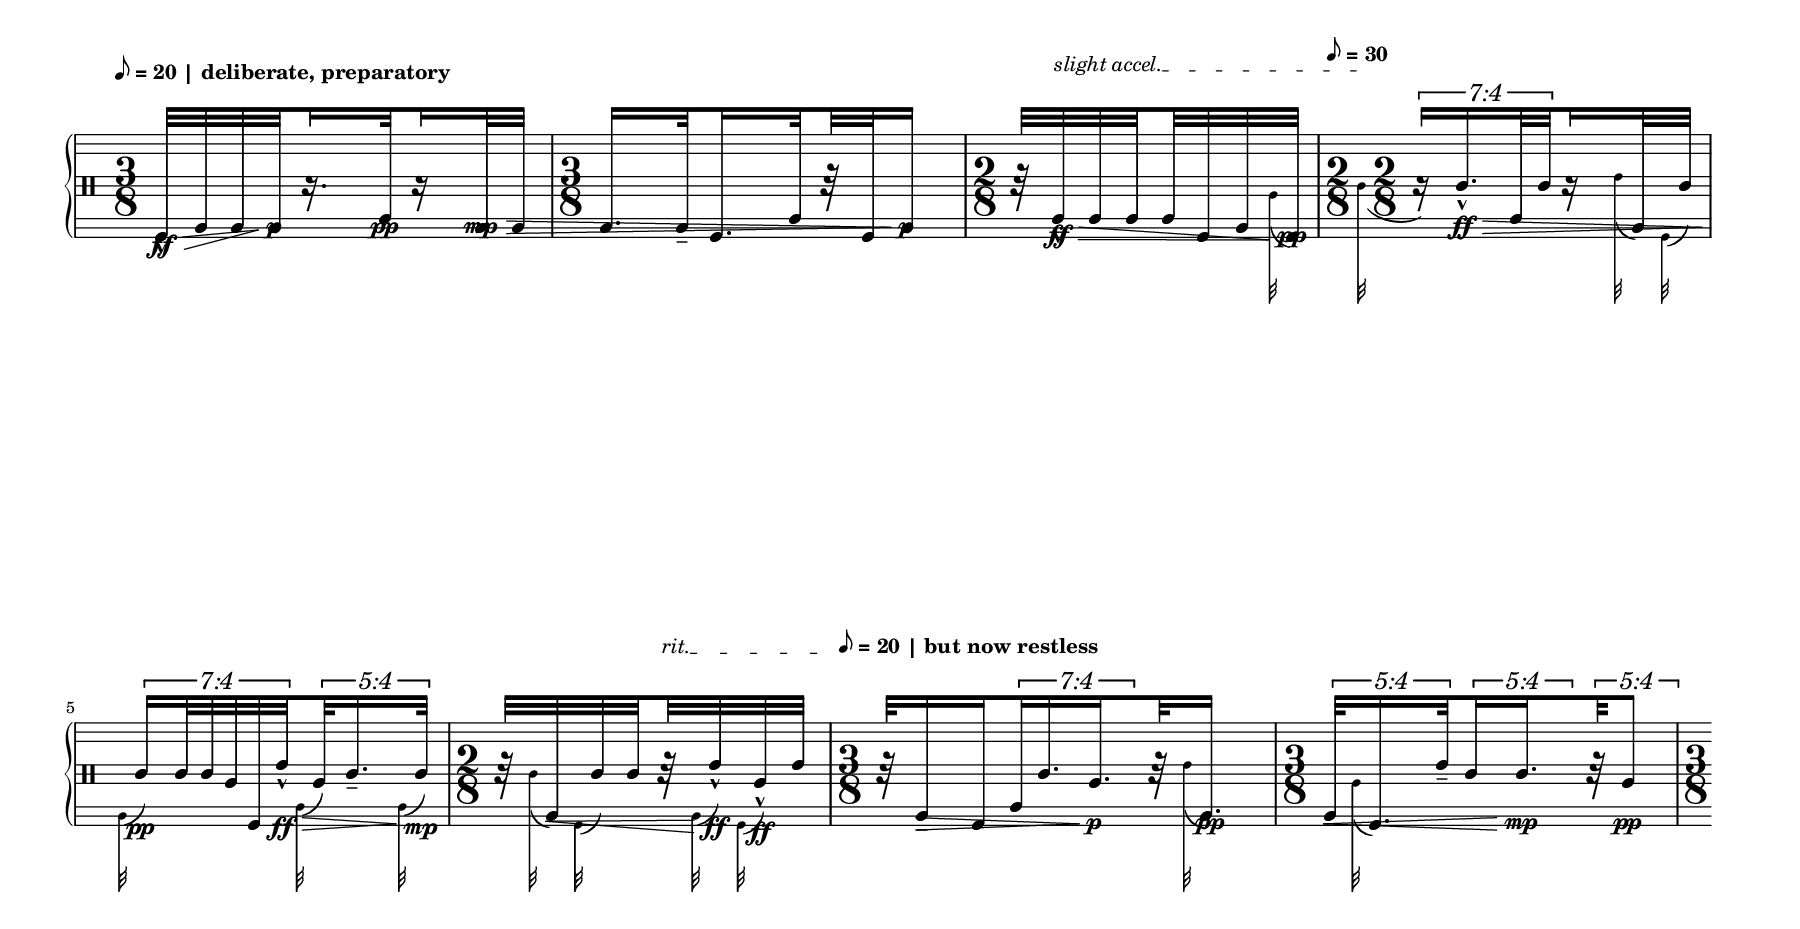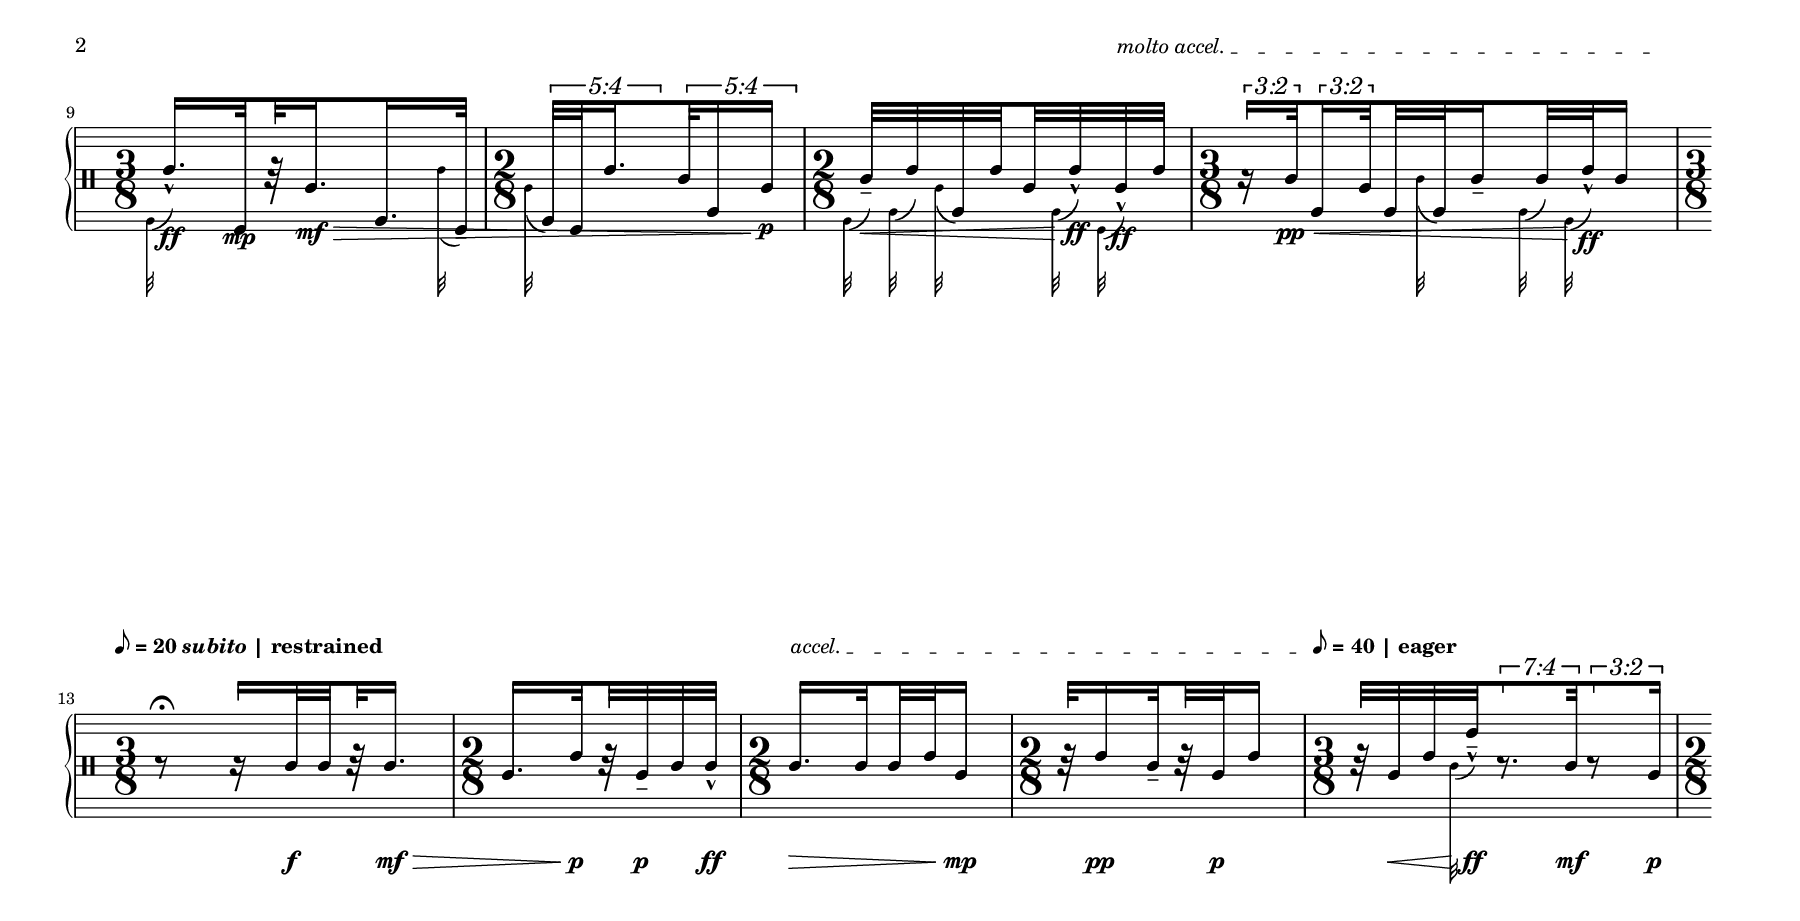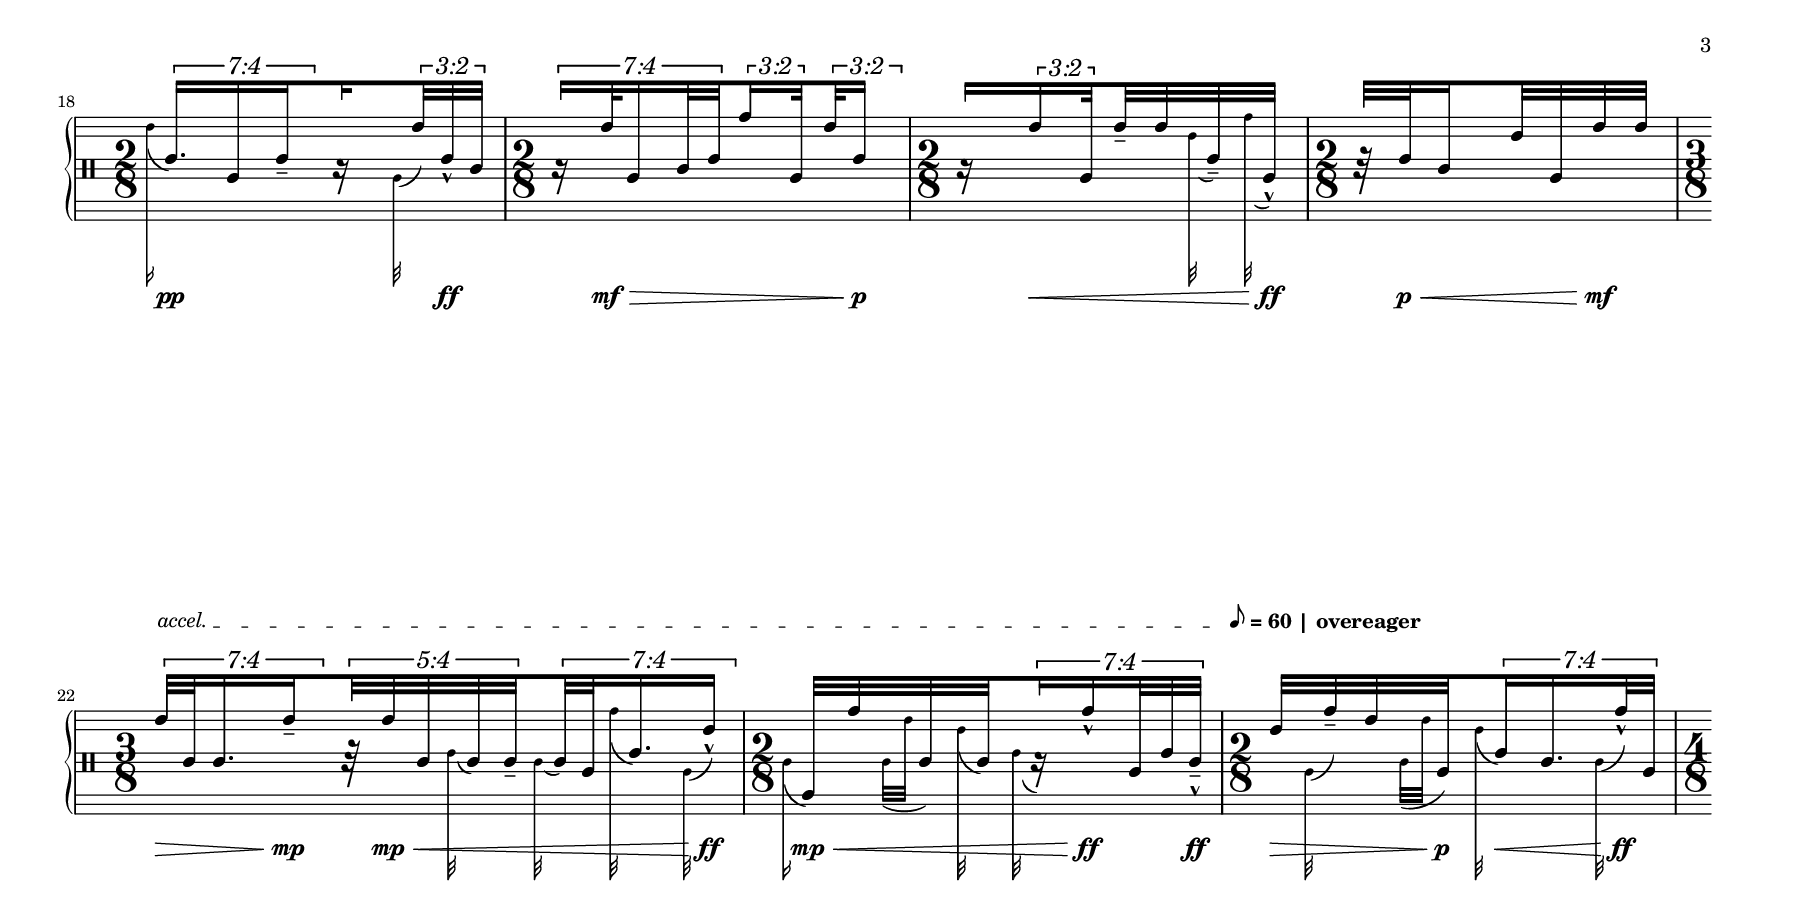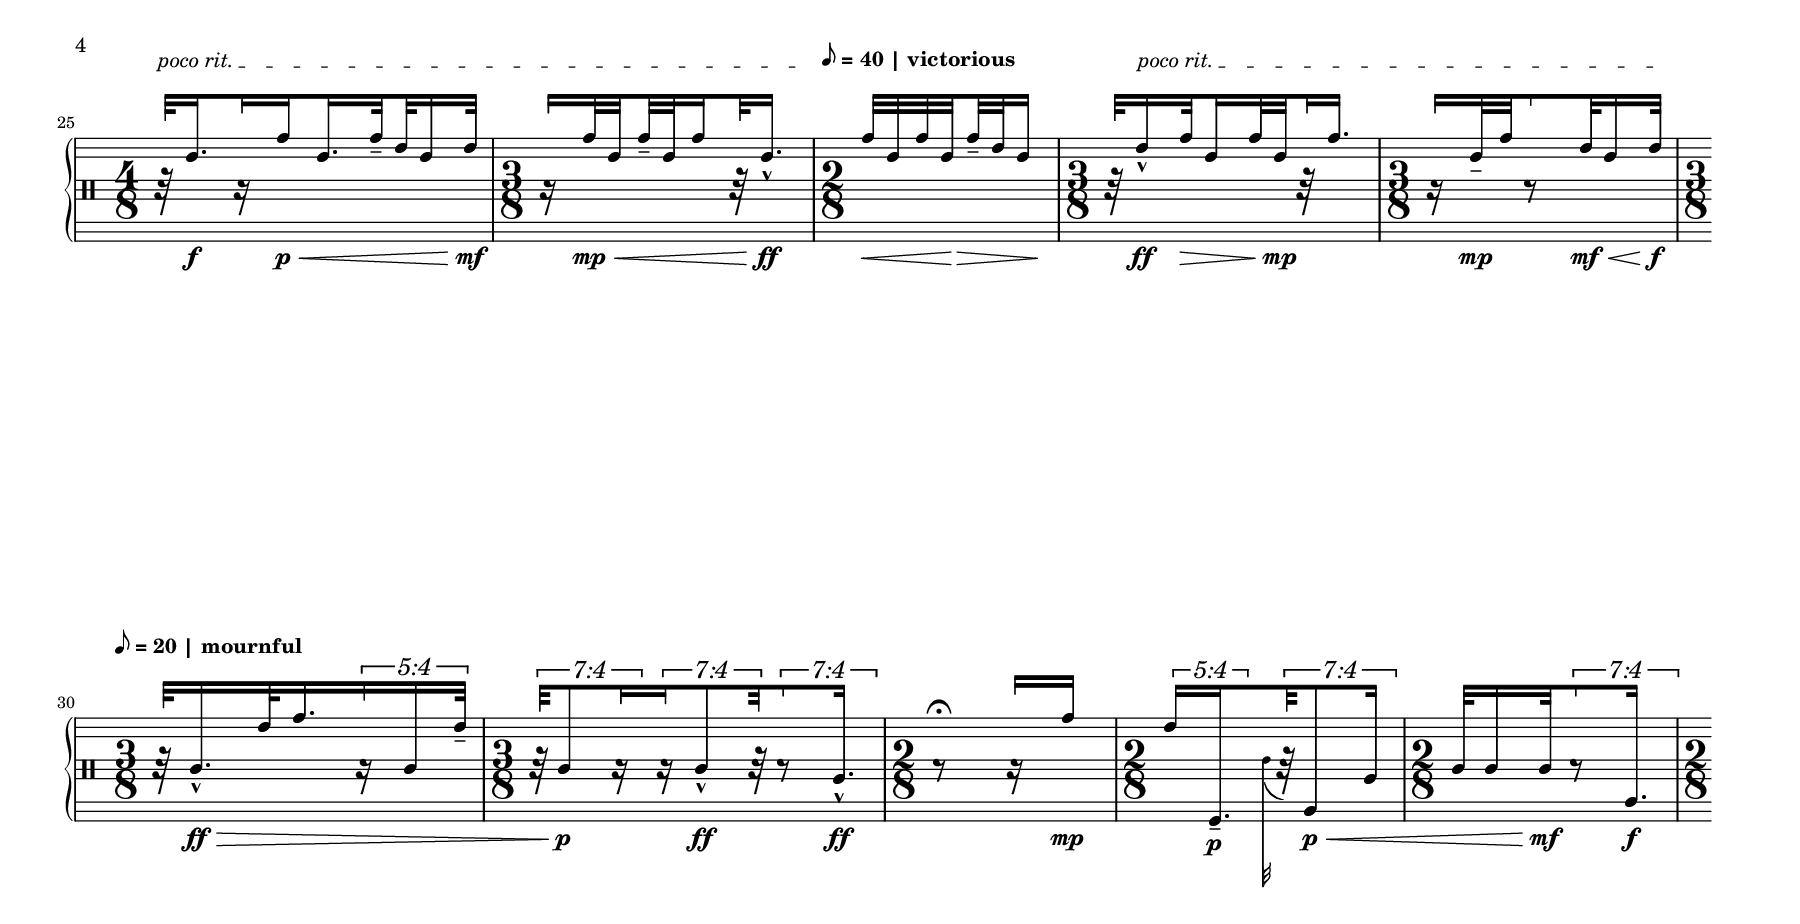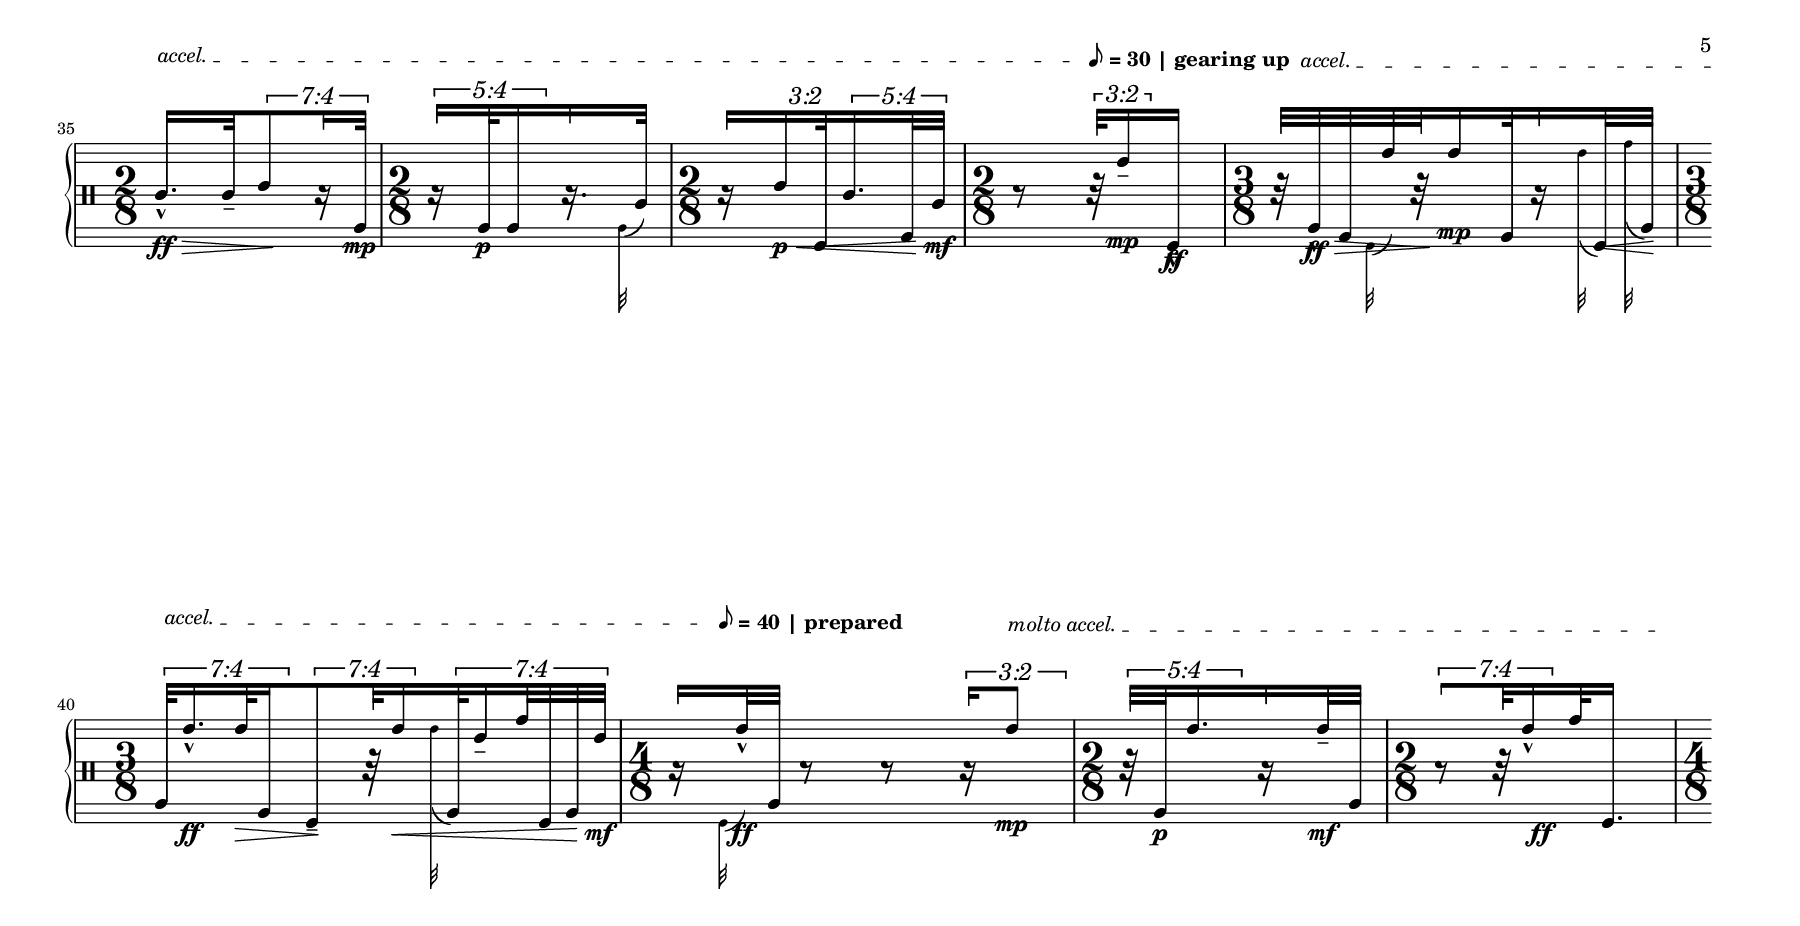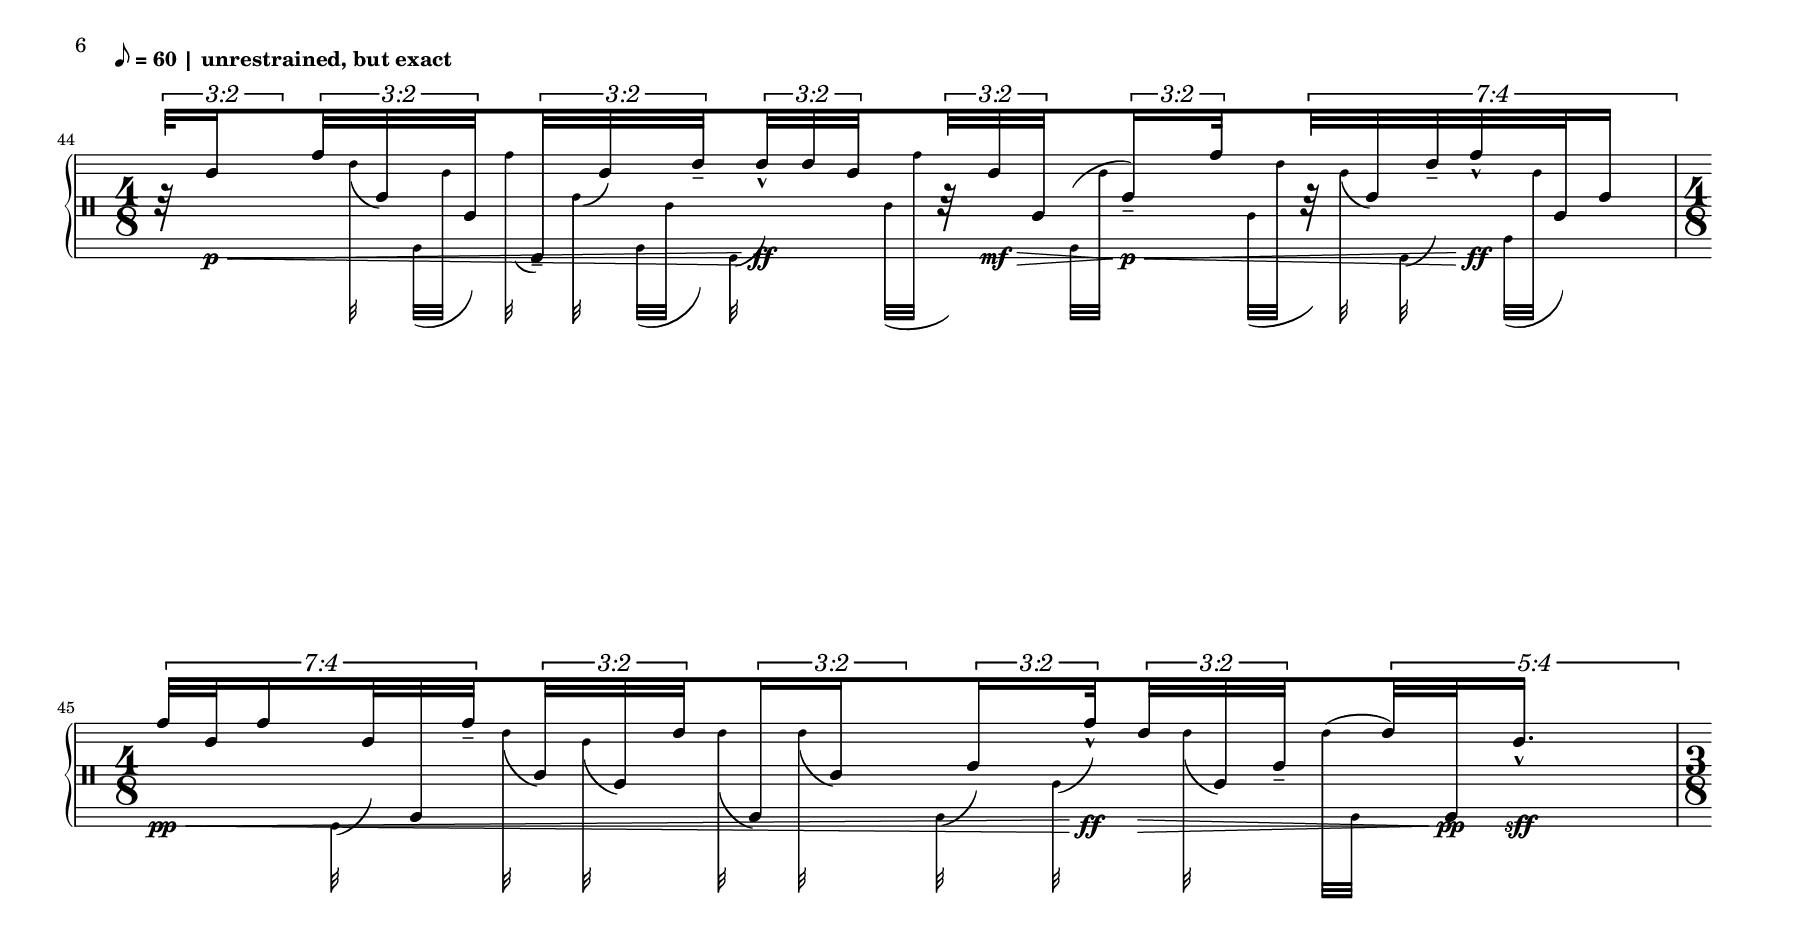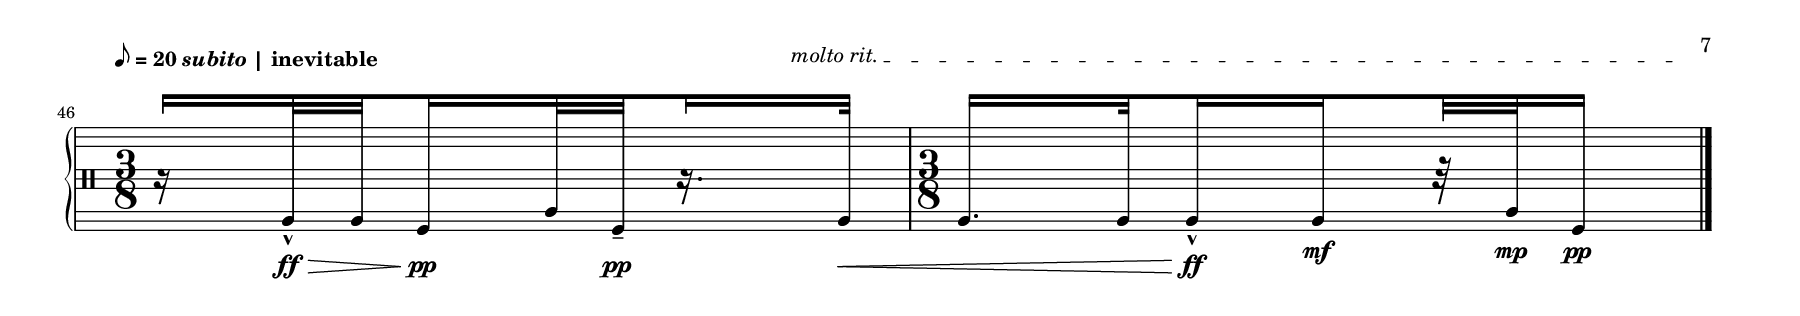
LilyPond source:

\version "2.19.83"
\language "english"

\version "2.19.83"

aristeiaDynamics = \new Dynamics {
% \override Hairpin.whiteout = ##t
  \time 3/8
    \override DynamicText.extra-offset = #'(0 . 7)
  % \once \override Hairpin.extra-offset = #'(0 . 6)
%   \once \override Hairpin.rotation = #'(10 0 0.5)
\override Hairpin.extra-offset = #'(0 . 8)
\once \override Hairpin.rotation = #'(10 0 0.5)
  s16.\ff \> 
  \override DynamicText.extra-offset = #'(0 . 9)
  
  s32\p
  s16. 
  %\override DynamicText.extra-offset = #'(0 . 7)
  s32\pp
  s16 
  
  \override Hairpin.extra-offset = #'(0 . 9)
  %\once \override Hairpin.extra-offset = #'(0 . 7)
  s16\mp\>
  
  \time 3/8
  s4
  s16 s16\p
  
  %\revert DynamicText.extra-offset
  \time 2/8
  
  s32
   \override DynamicText.extra-offset = #'(0 . 8)
\once \override Hairpin.extra-offset = #'(0 . 8)
  \once \override Hairpin.rotation = #'(-2 0 1)
  s16.\ff \>
  s16. 
%  \once \override DynamicText.extra-offset = #'(0 . 6)
  s32\pp
  
  \time 2/8
  
  \tuplet 7/4 { s16 
               \once \override DynamicText.extra-offset = #'(0 . 9)
                s16.\ff \> s16}
  s8
  
%  \time 2/8
  
  \override DynamicText.extra-offset = #'(0 . 8.5)
  \tuplet 7/4 { s16\pp s8
                %  \once \override DynamicText.extra-offset = #'(-1 . 6)

                s32\ff \> }
  \tuplet 5/4 {
    s8 s32\mp
  }
  
  \time 2/8
  s32
  \once \override Hairpin.rotation = #'(-2 0 0.5)
  s16.\<
  s32
   % \once \override DynamicText.extra-offset = #'(0 . 6)

  s32 \ff
   \override DynamicText.extra-offset = #'(0 . 8)

  s16\ff
  
  \time 3/8
  s32 s16.\>
  \tuplet 7/4 {
    \override DynamicText.extra-offset = #'(0 . 9)
    s8 s16.\p
  }
  s32 
  \once \override DynamicText.extra-offset = #'(0.5 . 9)
  s16.\pp
  
  
  \time 3/8
  s8\<
  \tuplet 5/4 {
    s16 s16.\mp
  }
  \tuplet 5/4 {
    s32
    s8 \pp
  }
  
%  \time 3/8
 \override DynamicText.extra-offset = #'(0 . 7.5)
  s16.\ff s32\mp
  s32
   \override DynamicText.extra-offset = #'(0 . 8)
   \override Hairpin.extra-offset = #'(0 . 8)
  s16.\mf\>
  s8
  
%   \time 2/8
\override DynamicText.extra-offset = #'(0 . 8.5)
   s8
   \tuplet 5/4 {
     s16. s16\p
   }
   
  % \time 2/8
  \override DynamicText.extra-offset = #'(0 . 8)
   s8\<
   s32 s32\ff 
   \override DynamicText.extra-offset = #'(0 . 7.5)
   s16\ff
   
   \time 3/8
   \override DynamicText.extra-offset = #'(0 . 8)
     \tuplet 3/2 {
       s16 s32\pp\<
     }
   s16
   \override DynamicText.extra-offset = #'(0 . 7)
   s8
   s32 s16.\ff
   
   %\time 3/8
   \override DynamicText.extra-offset = #'(0 . 3.5)
   \override Hairpin.extra-offset = #'(0 . 3.5)
   s8
   s16 s16\f
   s32 s16.\mf\>
   
   \time 2/8
   s16. s32\p
   s32 s16\p
   %\once \override DynamicText.extra-offset = #'(0 . 0)
   s32\ff
   
   \time 2/8
   s8\>
   s16 s16\mp
   
   \time 2/8
   s32 s16.\pp
   s32 s16.\p
   
   \time 3/8
  s32   s16\<
     % \once \override DynamicText.extra-offset = #'(0 . 0)

   s32\ff 
   
   \tuplet 7/4 {
     s8. s32\mf
   }
   \tuplet 3/2 {
     s8 s16\p
   }
   
   \override DynamicText.extra-offset = #'(0 . 0)
    \override Hairpin.extra-offset = #'(0 . 0)
   %\time 2/8
   s8.\pp
   \tuplet 3/2 { 
    % \once \override DynamicText.extra-offset = #'(0 . 1)
     s32
%                   \override DynamicText.extra-offset = #'(0 . 0)

                 s32\ff
                 s32
   }
   
   \time 2/8
   \tuplet 7/4 {
     s16 s8\mf\> s32
   }
   s16
   \tuplet 3/2 {
     s32 s16\p
   }
   
   \time 2/8
   s16 s16\<
   s16.
   s32\ff
   
   \time 2/8
   s32 s16.\p\<
   s16 
     
   s16\mf
   
   \override DynamicText.extra-offset = #'(0 . 4.5)
    \override Hairpin.extra-offset = #'(0 . 4.5)
   %\time 3/8
   \tuplet 7/4 {
     s8\> s32 s16\mp
   }
   \tuplet 5/4 {
     s32 s8\mp\<
   }
   \tuplet 7/4 { s8 s32 s16\ff}
  
  %
  %\time 2/8
  s8\mp\<
  \tuplet 7/4 { s16 s16\ff s16 s32\ff}
    
   \time 2/8
   s16.\> s32\p
   \tuplet 7/4 { s8\< s32 s16\ff}
   
   \override DynamicText.extra-offset = #'(0 . 0)
      \override Hairpin.extra-offset = #'(0 . 0)

   %\time 4/8
   s32 s16.\f
   s16 s16\p\<
   s8
   s16. s32\mf
   
   \time 3/8
   s16 s16\mp\<
   s8
   s32 s16.\ff
   
   \time 2/8
   s16.\< s64 s64\>
   s16. s32\!
   
   \time 3/8
   s32 s16\ff s32\>
   s16. s32\mp
   s8
   
   %\time 3/8
   s16 s16\mp
   s8
   s16.\mf\< s32\f
   
   \time 3/8
   s32 s16.\ff\> s4
   
   \time 3/8
   \tuplet 7/4 { s32 s8\p s16 }
   \tuplet 7/4 { s16 s8\ff s32 }
   \tuplet 7/4 { s8 s16.\ff }

  \time 2/8
  s8
  s16 s16\mp
  
  \time 2/8
  \tuplet 5/4 {
    s16
    \once \override DynamicText.extra-offset = #'(0 . -0.5)
    s16.\p
  }
  \tuplet 7/4 {
    s32 s8\p\< s16
  }
  
  \time 2/8
  s16. s32\mf
  \tuplet 7/4 {
    s8 s16.\f
  }

\override DynamicText.extra-offset = #'(0 . 8)
\override Hairpin.extra-offset = #'(0 . 8)
  %\time 2/8
  s8\ff\>
  \tuplet 7/4 {
    s32 s32\! s16 s16 s32\mp
  }
  
  \time 2/8
  \tuplet 5/4 {
    s16 s16.\p
  }
  s8
  
  \time 2/8
  s16
  s16\p\< 
  \tuplet 5/4 {
    s16. s32 s32\mf
  }
  
  \time 2/8
  s8 
  \tuplet 3/2 {
    \override DynamicText.extra-offset = #'(0 . 8.5)
    s32 s16\mp
  }
  \override DynamicText.extra-offset = #'(0 . 6.5)
  s16\ff
  
  \override DynamicText.extra-offset = #'(0 . 7.5)
  
  \time 3/8
  s32 s16.\ff\>
  
  
  s32 
  \once \override DynamicText.extra-offset = #'(0 . 9.5)
  s16.\mp 
  s16 s32\< s32\!
  
  %\time 3/8
  \tuplet 7/4 {
        %\override DynamicText.extra-offset = #'(0 . 5)

\override DynamicText.extra-offset = #'(0 . 6.5)
\override Hairpin.extra-offset = #'(0 . 6.5)
    s32 s16.\ff s16\> s32
  }
  \tuplet 7/4 {
    s8\! s32 s16\<
  }
  \tuplet 7/4 {
    s8. s32\mf
  }
  
  \time 4/8
  s16 s16\ff s8 s8 
  \tuplet 3/2 {
    s16
    \once \override DynamicText.extra-offset = #'(0 . 7.5)
    s8\mp
  }
  
  \time 2/8
  \tuplet 5/4 {
    s32 s8\p
  }
  s16 s16\mf
  
  \time 2/8
  \tuplet 7/4 { s8. s32\ff} s8
  
  %|time 4/8
  \override DynamicText.extra-offset = #'(0 . 8.5)
  \override Hairpin.extra-offset = #'(0 . 8.5)
  \tuplet 3/2 {
    s32
    s16\p\<
  }
  s16
  s16
          %\override DynamicText.extra-offset = #'(0 . 0)

  s16\ff
  \tuplet 3/2 {
    s32
    s16\mf\>
  }
  s16\p\<
  \tuplet 7/4 { s16. s8\ff }
  
  
  %\time 4/8
  s4\pp\<
  \tuplet 3/2 { s16 s32\ff } s16\>
  \tuplet 5/4 { s32 s32\pp s16.\sff }
  
  %\time 3/8
  \override DynamicText.extra-offset = #'(0 . -0.5)
  \override Hairpin.extra-offset = #'(0 . -0.5)
  s16 s16\ff\> s16\pp s32 s32\pp s16. s32\<
  
  \time 3/8
  s8 s16\ff 
  \override DynamicText.extra-offset = #'(0 . 1)
  s16\mf s32 s32 \mp s16\pp 
}



#(set-global-staff-size 18)
#(set! paper-alist (cons '("my size" . (cons (* 12 in) (* 9 in))) paper-alist))
\paper {
  #(set-paper-size "my size")
  ragged-last-bottom = ##t
  % line-width = 7.5\in
  left-margin = 0.5\in
  bottom-margin = 1.25\in
  top-margin = 1.25\in
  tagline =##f
  indent = 0
  ragged-right = ##f
  system-system-spacing.minimum-distance = #50
}

setGrace = #(define-music-function (parser location stemLen) (number?)
               #{
                 \once \stemDown
                 \once \override Stem.length = #stemLen
               #})

\score {
  \new PianoStaff <<
    \new Staff {
    \override Staff.Stem.stemlet-length = #1
    \override Score.BarNumber.break-visibility = ##(#f #f #t)
    % \stemDown
  \stemUp

  \override Beam #'damping = #+inf.0

    \stopStaff
    \override Staff.StaffSymbol.line-positions = #'(-11 -9 -7 -2 0 2 7 9 11)
    \override TupletNumber.font-size = #1.5
    \override TupletNumber.extra-offset = #'(0 . 0.5)
    \override TupletBracket.extra-offset = #'(0 . .5)
    \startStaff
    \clef percussion
      \override Staff.TimeSignature.font-size = #4
    \time 3/8

    %1
    \override Rest.font-size = #2.5
%    \override Rest.font-series = #'bold
    \override Score.MetronomeMark.extra-offset = #'(0 . 2)
    \tempo \markup {
      \teeny \general-align #Y #DOWN \note #"8" #1 "= 20"
      "| deliberate, preparatory"
    }
    %\stemDown
    \override Stem.details.beamed-lengths = #'(13)
    f,32-^ [
    %f,32--->  [
    a, a,    \set stemRightBeamCount = 1
    a,

    %2
    \set stemLeftBeamCount = 1
    r16.

%    \once \override Stem.length = #26
\set stemRightBeamCount = 1
    c32

    %3
    \set stemLeftBeamCount = 1
    r16  a,32 a, ]

    \time 3/8

    %4
    a,16. [
    \set stemRightBeamCount = 1
    a,32--

    %5
    \set stemLeftBeamCount = 1
    f,16.
    \set stemRightBeamCount = 1
    \set stemLeftBeamCount = 3
    c32


    %6
    \set stemLeftBeamCount = 1
    r32 f, a,16 ]

    \time 2/8

    \override Stem.details.beamed-lengths = #'(12)
    %7
    r32 [
    \once \override TextSpanner.extra-offset = #'(0 . 3)
    \once \override TextSpanner.bound-details.left.text = "slight accel."
    \once \override TextSpanner.bound-details.right.padding = #7
%    \once \override DynamicText.extra-offset = #'(0 . 3)
    c32-^  \startTextSpan
    c
    \set stemRightBeamCount = 1
    c

    %8
    \set stemLeftBeamCount = 1
    c f, a,
    \grace {
       \setGrace #23
      a32 (
    }

%    \once \override DynamicText.extra-offset = #'(0 . 2)
    f,32
    )  ]



    \time 2/8

       \override Stem.details.beamed-lengths = #'(8.5)


    %9
     \tempo \markup {
      \teeny \general-align #Y #DOWN \note #"8" #1 "= 30"
     }
     \grace {
       \setGrace #25
       c'32 (
     }
    \tuplet 7/4 {
    r16[ ) \stopTextSpan c'16.-^
 %   --
%   ->
      c32
      \set stemRightBeamCount = 1
      c'
    }

    % 10
      %     \override Stem.details.beamed-lengths = #'(12 12 12 12 12)
  \set stemLeftBeamCount = 1
    r16
    \grace {
      \setGrace #27
      e'32 (
    }
    a, )
    \grace {
      \setGrace #14
      f, (
    }
    c' ) ]

    \break

      % \override Stem.details.beamed-lengths = #'(8 8 9 8 8)

    %11
     \grace {
        \setGrace #16
        a,32 (
    }
    \tuplet 7/4 {

      c'16 ) [ c'32 c'32 a f,
      \set stemRightBeamCount = 1
      e'-^ %->
    }

    % 12
          \grace {
         \setGrace #18
       c32 (
      }
    \tuplet 5/4 {

\set stemLeftBeamCount = #1
\set stemRightBeamCount = #3
      a32 ) c'16.--
      \grace {
        \setGrace #18
        c32 (

      }c'32 ) ]
    }

    \time 2/8

    %13
    r32 [ \grace {
      \setGrace #25
      c' (
    }a, ) \grace {
      \setGrace #14
      f, (
    }
    c' )
    \set stemRightBeamCount = 1
    c'

    %14
    \set stemLeftBeamCount = 1
    r32  \grace {
      \setGrace #16
      a, (
    }
    \once \override TextSpanner.bound-details.left.text = "rit."
%    \once \override TextSpanner.bound-details.left.padding = #-5
\once \override TextSpanner.extra-offset = #'(0 . 4)
    \once \override TextSpanner.bound-details.left.padding = #-5

    \once \override TextSpanner.bound-details.right.padding = #-2
    e' %->
    -^ ) \startTextSpan \grace  {
      \setGrace #14
    f, (
    }
    a-^ ) e' \stopTextSpan ]


    \time 3/8

    % 15
        \tempo \markup {
      \teeny \general-align #Y #DOWN \note #"8" #1 "= 20"
      "| but now restless"
    }
        \override Stem.details.beamed-lengths = #'(12)
    %\tempo 8 = 15
    r32 [ a,16--
    \set stemRightBeamCount = 1
    f,32

    % 16
    \once \set tupletFullLength = ##t
    \tuplet 7/4 {
      \set stemLeftBeamCount = 1
      c32 c'16.
      \set stemRightBeamCount = 1
      a16.
    }

    % 17
    \set stemLeftBeamCount = 1
    r32  \grace {
      \setGrace #27
     % \once \override Stem.length = #25
      e'32 (
    }
%    \once \override Stem.length = #26
    a,16. ) ]

    \time 3/8

    \override Stem.details.beamed-lengths = #'(8.5)
    % 18
    \tuplet 5/4 {
      a,32 [ \grace {
        \setGrace #23
        a (
      }f,16. )
      \set stemRightBeamCount = 1
      e'32--
    }

    % 19

 \once \set tupletFullLength = ##t
%    \set tupletFullLengthNote = ##t
    \tuplet 5/4 {
      \set stemLeftBeamCount = 1
      c'16
      \set stemRightBeamCount = 1
      16.
    }

    % 20
    \once \set tupletFullLength = ##t
%    \once \override TupletBracket.X-extent = #10
    \tuplet 5/4 {
      \set stemLeftBeamCount = 1
      \set stemRightBeamCount = 3
      r32 a8 ]
    }

\break
    \override Stem.details.beamed-lengths = #'(13)
    \time 3/8

    % 21
    \grace {
      \setGrace #16
      a,32 (
    }
    e'16.-^ ) [
    \set stemRightBeamCount = #1
    \set stemLeftBeamCount = #3
    f,32

    % 22
    \set stemLeftBeamCount = #1
    \set stemRightBeamCount = #3
    r32
    \set stemRightBeamCount = #1
    a16.

    % 23
    \set stemLeftBeamCount = #1
    a,16.
    \grace {
      \setGrace #27
      e'32 (
    }
    f,32-- ) ]

    \override Stem.details.beamed-lengths = #'(9.5)
    \time 2/8

    % 24
    \grace {
      \setGrace #23

      %\once \override Stem.length = #23
      a32 (
    }
    \once \set tupletFullLength = ##t
    \tuplet 5/4 {
      a,32 ) [
      f,32
      \set stemRightBeamCount = #1
      e'16.
    }

    % 25
    \once \set tupletFullLength = ##t
    \tuplet 5/4 {
      \set stemLeftBeamCount = #1
      c'32 c16 a16 ]
    }


    \time 2/8

    %26
    \grace {
      \setGrace #16
      a,32 (
    }
        \override Stem.details.beamed-lengths = #'(7.5)
    c'-- ) [
    \grace {
      \setGrace #18
      c (
    }
    e' ) \grace {
      \setGrace #23
      a (
    }c )
    \set stemRightBeamCount = #1
    e'

    %27
    \set stemLeftBeamCount = #1
    a32
    \grace {
      \setGrace #18
      c (
    }e'-^ ) \grace {
      \setGrace #14
      f, (
    }
    \once \override TextSpanner.extra-offset = #'(0 . 2.5)
    \once \override TextSpanner.bound-details.left.text = "molto accel. "
    \once \override TextSpanner.bound-details.right.padding = #-3
    a-^ ) \startTextSpan e' ]

    \time 3/8

    \override Stem.details.beamed-lengths = #'(8.5)
    % 28
    \tuplet 3/2 {
      r16 [
      \set stemLeftBeamCount = #3
      \set stemRightBeamCount = #1
      c'32
    }
    \tuplet 3/2 {
      \set stemLeftBeamCount = #1
      c16
      \set stemRightBeamCount = #1
      \set stemLeftBeamCount = #3
      a32
    }

    %29
    \set stemLeftBeamCount = #1
    c32 \grace {
      \setGrace #25
      %\once \override Stem.length = #25
      c' (
    }
    c )
    \set stemRightBeamCount = #1
    c'16--


    %30
    \grace {
      \setGrace #18
      c32 (
    }
    \set stemLeftBeamCount = #1
    c' ) \grace {
      \setGrace #16
      a, (
    }e'-^ ) c'16 \stopTextSpan ]

  \break
\time 3/8

    %31
        \tempo \markup {
      \teeny \general-align #Y #DOWN \note #"8" #1 "= 20" \italic "subito"
      "| restrained"
    }

    r8 \fermata

    %32
        \override Stem.details.beamed-lengths = #'(9)
    r16 [
    c'32
    \set stemRightBeamCount = #1
    c'

    %33
    \set stemLeftBeamCount = #1
    \set stemRightBeamCount = #3
    r32 c'16. ]

    \time 2/8

    %34
    a16. [
    \set stemRightBeamCount = #1
    \set stemLeftBeamCount = #3
    e'32

    %35
    \set stemLeftBeamCount = #1
    r32 a32-- c' c'-^ ]


    \time 2/8

    %36
    \once \override TextSpanner.bound-details.left.text = "accel. "
    \once \override TextSpanner.extra-offset = #'(0 . 2.5)
    \once \override TextSpanner.bound-details.right.padding = #-4.5
    c'16. [ \startTextSpan
    \set stemLeftBeamCount = #3
    \set stemRightBeamCount = #1
    c'32

    %37
    \set stemLeftBeamCount = #1
    c'32 e' a16 ]

    \time 2/8

    \override Stem.details.beamed-lengths = #'(8.25)
    %38
    r32 [ e'16
    \set stemLeftBeamCount = #3
    \set stemRightBeamCount = #1
    c'32--

    %39
    \set stemLeftBeamCount = #1
    r32 a32 e'16 \stopTextSpan ]

    \time 3/8
        \override Stem.details.beamed-lengths = #'(9)


    %40
        \tempo \markup {
      \teeny \general-align #Y #DOWN \note #"8" #1 "= 40"
      "| eager"
    }
    r32 [
    a e' \grace {
      \setGrace #25
%      \once \override Stem.length = #23
      c' (
    }
    \set stemRightBeamCount = #1
    c''---^  )


    %41
    \tuplet 7/4 {
      r8. c'32
    }

    %42
    \tuplet 3/2 {
      r8 a16 ]
    }

    \break

    \time 2/8

    %43
    \grace {
      \setGrace #34
     %\once \override Stem.length = #30
      e'' (
    }
    \once \set tupletFullLength = ##t
        \override Stem.details.beamed-lengths = #'(8.5)
    \tuplet 7/4 {
      e'16. ) [
      a16
      \set stemRightBeamCount = #1
      e'16--
    }

    %44
    \set stemLeftBeamCount = #1
    r16 \grace {
      \setGrace #23
      a32 (
    }
    \tuplet 3/2 {
      \set stemLeftBeamCount = #1
      e''32 ) e'-^  c'  ]
    }

    \time 2/8

    %45
    \tuplet 7/4 {
      r16 [ e''32 a16 c'32
      \set stemRightBeamCount = #1
      e'
    }

    %46
    \tuplet 3/2 {
      \set stemLeftBeamCount = #1
      g''16
      \set stemRightBeamCount = #1
      \set stemLeftBeamCount = #3
      a32 }
    \once \set tupletFullLength = ##t
    \tuplet 3/2 {
      \set stemLeftBeamCount = #1
      \set stemRightBeamCount = #3
      e''32 e'16 ]
    }

    \time 2/8

    %47
        \override Stem.details.beamed-lengths = #'(5)
    r16 [ \tuplet 3/2 { e''16
                        \set stemLeftBeamCount = #3
                        \set stemRightBeamCount = #1
                        a32 }

    %48
    \set stemLeftBeamCount = #1
    e''32-- e'' \grace {
      \setGrace #32
      c'' (
    }
    e'-- ) \grace {
    \setGrace #36
      g'' (
    }
    a-^  ) ]

    \time 2/8

    %49
        \override Stem.details.beamed-lengths = #'(6)
    r32 [ e'
    \set stemRightBeamCount = #1
    c'16

    %50
    \set stemLeftBeamCount = #1
    c''32 a e'' e'' ]

    \time 3/8

\break
    \override Stem.details.beamed-lengths = #'(8.5)
    %51
    \once \set tupletFullLength = ##t
    \tuplet 7/4 {
      \once \override TextSpanner.bound-details.left.text = "accel. "
      \once \override TextSpanner.extra-offset = #'(0 . 2.5)
      \once \override TextSpanner.bound-details.right.padding = #'-1.5
      e''32 [ \startTextSpan c' c'16.
      \set stemRightBeamCount = #1
      e''16--
    }

    %52
    \tuplet 5/4 {
      \set stemLeftBeamCount = #1
      r32 e'' c' \grace {
        \setGrace #27
       % \once \override Stem.length = #25
        e' (
      }
      c' )
      \set stemRightBeamCount = #1
      c'--
    }

    %53
          \grace {
        \setGrace #25
        % \once \override Stem.length = #25
        c'32 (
      }
      \once \set tupletFullLength = ##t
    \tuplet 7/4 {
      \set stemLeftBeamCount = #1
      c' ) a \grace {
        \setGrace #36
%         \once \override Stem.length = #30
        g'' (
      }
      e'16. ) \grace {
        \setGrace #23
        a32 (
      }
      c''16-^  ) ]
    }

    \time 2/8

    \override Stem.details.beamed-lengths = #'(9.25)
    %54
    \grace {
      \setGrace #25
      c' (
    }
    c32 [ ) g'' \grace {

      \setGrace #25
      \once \override Stem.details.beamed-length = #'(25)
      c' ( \setGrace #34
      e''
    }
    c' ) \grace {
      \setGrace #32
      c'' (
    }
    \set stemRightBeamCount = #1

    c' )
    \grace {
      \setGrace #27
      e' (
    }

    %55
    \tuplet 7/4 {
      \set stemLeftBeamCount = #1
      r16 ) g''-^  a32 e' c'---^ \stopTextSpan ]
     }

    \time 2/8

    %56
        \override Stem.details.beamed-lengths = #'(6)
        \once \override Score.MetronomeMark.extra-offset = #'(0 . 4)
     \tempo \markup {
      \teeny \general-align #Y #DOWN \note #"8" #1 "= 60"
      "| overeager"
     }
    c'' [
    \grace {
      \setGrace #23
      a (
    }
    g''-- ) e'' \grace {
      \setGrace #25
      c' (
      \setGrace #34
      e''
    }
    \set stemRightBeamCount = #1
    a )

    %57
    \grace {
      \setGrace #32
      c''32 (
    }
    \tuplet 7/4 {
      \set stemLeftBeamCount = #1
      e'16 ) c'16.
      \grace {
        \setGrace #25
        c'32 (
      }
      g''-^  ) a32 ]
    }

    \time 4/8

\break
    \override Stem.details.beamed-lengths = #'(6)
    %58

    r32 [
        \once \override TextSpanner.bound-details.left.text = "poco rit. "
    \once \override TextSpanner.bound-details.right.padding = #-3
    \once \override TextSpanner.bound-details.left.padding = #-3
    \once \override TextSpanner.extra-offset = #'(0 . 2)
    \set stemRightBeamCount = #1
    c''16. \startTextSpan

    %59
    \set stemLeftBeamCount = #1
    r16
    \set stemRightBeamCount = #1
    g''16

    %60
    \set stemLeftBeamCount = #1
    c''16.
    \set stemLeftBeamCount = #3
    \set stemRightBeamCount = #1
    g''32--


    %61
    \set stemLeftBeamCount = #1
    \set stemRightBeamCount = #3
    e''32 c''16 e''32 ]

    \time 3/8

    %62
        \override Stem.details.beamed-lengths = #'(5)
    r16 [ g''32
    \set stemRightBeamCount = #1
    c''32

    %63
    \set stemLeftBeamCount = #1
    g''-- c''
    \set stemRightBeamCount = #1
    g''16

    %64
    \set stemLeftBeamCount = #1
    r32

    c''16.-^ ] \stopTextSpan

    \time 2/8

    %65
        \tempo \markup {
      \teeny \general-align #Y #DOWN \note #"8" #1 "= 40"
      "| victorious"
    }
%    \tempo 8 = 40
 %        \override Stem.details.beamed-lengths = #'(9)
%     e'32 [ a e'
%     \set stemRightBeamCount = #1
%     a
%
%
%     %66
%     \set stemLeftBeamCount = #1
%             \once \override TextSpanner.bound-details.left.text = "poco rit. "
%
%     e'32-- \startTextSpan
%     c' a16 ]
%
%     \time 3/8
%
%     %67
%
%     r32  [
%     c'16->
%     \set stemRightBeamCount = #1
%     e'32
%
%     %68
%     \set stemLeftBeamCount = #1
%     a16 e'32
%     \set stemRightBeamCount = #1
%     a32
%
%     %69
%     \set stemLeftBeamCount = #1
%     r32 e'16. ]
%
%     \time 3/8
%
%     %70
%     r16 [ a32-- e'32
%
%     %71
%     r8
%
%     %72
%     c'32 a16 c'32 \stopTextSpan ]
%
%     \break
%     \time 3/8
%         \override Stem.details.beamed-lengths = #'(8.5)
%
%     %73
%     \tempo "Tempo 1°"
%     r32 [ c'16.->
%
%     %74
%     c'32 e'16.
%
%     %75
%     \tuplet 5/4 {
%       r16 c'16 c'32-- ]
%     }

       \override Stem.details.beamed-lengths = #'(5)
    g''32 [ c'' g''
    \set stemRightBeamCount = #1
    c''


    %66
    \set stemLeftBeamCount = #1


    g''32--
    e'' c''16 ]

    \time 3/8

    %67

    r32  [
    \once \override TextSpanner.extra-offset = #'(0 . 2)
    \once \override TextSpanner.bound-details.left.text = "poco rit. "
    e''16-^\startTextSpan
    \set stemRightBeamCount = #1
    g''32

    %68
    \set stemLeftBeamCount = #1
    c''16 g''32
    \set stemRightBeamCount = #1
    c''32

    %69
    \set stemLeftBeamCount = #1
    r32 g''16. ]

\override Stem.details.beamed-lengths = #'(6)
    \time 3/8

    %70
    r16 [ c''32-- g''32

    %71
    r8

    %72
    e''32 c''16 e''32 \stopTextSpan ]

    \break
    \time 3/8
        \override Stem.details.beamed-lengths = #'(5)

    %73
     \tempo \markup {
      \teeny \general-align #Y #DOWN \note #"8" #1 "= 20"
      "| mournful"
     }
    r32 [ c'16.-^

    %74
    e''32 g''16.

    %75
    \tuplet 5/4 {
      r16 c'16 e''32-- ]
    }

    \time 3/8

\override Stem.details.beamed-lengths = #'(9)
    %76
    \once \set tupletFullLength = ##t
    \tuplet 7/4 {
      r32 [ c'8 r16
    }

    %77
    \tuplet 7/4 {
      r16 c'8-^  r32
    }

    %78
    \once \set tupletFullLength = ##t
    \tuplet 7/4 {
      r8 a16.-^ ]
     }

    \time 2/8

    %79
    r8 \fermata

    \override Stem.details.beamed-lengths = #'(5)
    %80
    r16 [ g''16 ]



    \time 2/8
        \override Stem.details.beamed-lengths = #'(10)
    %81
    \once \set tupletFullLength = ##t
    \tuplet 5/4 {
      e''16 [
      \set stemRightBeamCount = #1
      f,16.--
    }

    %82
         \grace {
       \setGrace #27
       e'32 (
     }
     \once \set tupletFullLength = ##t
    \tuplet 7/4 {
    \set stemLeftBeamCount = #1
    \set stemRightBeamCount = #3
     r32 ) a,8 a16 ]
    }

    \override Stem.details.beamed-lengths = #'(11)
    \time 2/8

    %83
    c'32 [ 16 32

    %84
    \once \set tupletFullLength = ##t
    \tuplet 7/4 {
      r8 c16. ]
    }

\break
    \time 2/8
        \override Stem.details.beamed-lengths = #'(10.5)

    %85
    \once \override TextSpanner.bound-details.left.text = "accel. "
    \once \override TextSpanner.bound-details.right.padding = #'3
    \once \override TextSpanner.extra-offset = #'(0 . 2)
    c'16.-^  [  \startTextSpan
    32--


    %86
    \tuplet 7/4 {
      e'8 r16 c32 ]
    }



    \time 2/8
        \override Stem.details.beamed-lengths = #'(13)
    %87
    \once \set tupletFullLength = ##t
    \tuplet 5/4 {
      r16 [
      c32 c16
    }

    %88
    r16. \grace {
      \setGrace #18
      c32 (
    }
    a ) ]

    \override Stem.details.beamed-lengths = #'(11)

    \time 2/8

    %89
    r16[
    \tuplet 3/2 { e'16 f,32 }

    %90
    \tuplet 5/4 {
      c'16. a,32 a32 ]
    }


    \time 2/8
    %91
    r8

\override Beam #'damping = #+inf.0
    \override Stem.details.beamed-lengths = #'(6)

    %92
    \once \set tupletFullLength = ##t
    \tuplet 3/2 {
    \tempo \markup {
      \teeny \general-align #Y #DOWN \note #"8" #1 "= 30"
      "| gearing up"
    }
      r32 [
      \stopTextSpan
      c''16--  } f,16---^  ]

    \time 3/8

    \override Stem.details.beamed-lengths = #'(13)

    %93
    \once \override TextSpanner.bound-details.left.text = "accel. "
  \once \override TextSpanner.extra-offset = #'(0 . 3.75)
  \once \override TextSpanner.bound-details.right.padding = #'-2
  \once \override TextSpanner.bound-details.left.padding = #'3
    r32[   \startTextSpan
    c-^  a, \grace {
      \setGrace #14
      f,32 (
    }
    e'' )

    %94
    r32 e''16 a,32

    %95
    r16 \grace {
      \setGrace #34
      e''32 (
    }
    f, ) \grace {
      \setGrace #36
      g'' (
    }
    c ) ]


    \break
        \override Stem.details.beamed-lengths = #'(6)
    \time 3/8

    %96
    \once \set tupletFullLength = ##t
    \tuplet 7/4 {
      c32 [ e''16.-^   e''32 a,16
    }

    %97
    \once \set tupletFullLength = ##t
    \tuplet 7/4 {
      f,8--  r32 e''16
    }

    %98
    \grace {
      \setGrace #34
      e''32 (
    }
    \tuplet 7/4 {
      a,32 ) c''16-- g''32 f, a, c'' ]
    }

    \time 4/8

    \override Stem.details.beamed-lengths = #'(5)

    %99
    r16 [ \stopTextSpan
    \once \override Score.MetronomeMark.extra-offset = #'(0 . 5.5)
     \tempo \markup {
      \teeny \general-align #Y #DOWN \note #"8" #1 "= 40"
      "| prepared"
     }
    \grace {
      \setGrace #14
%      \once \override Stem.length = #'20
      f,32 (
    }
    e''-^  ) c ]

    %100
    r8

    %101
    r8

    %102
    \once \set tupletFullLength = ##t
    \tuplet 3/2 { r16 [
                  \once \override TextSpanner.bound-details.left.text = "molto accel. "
                  \once \override TextSpanner.extra-offset = #'(0 . 3)
                  \once \override TextSpanner.bound-details.right.padding = #'-5

                  e''8 ] \startTextSpan }

    \time 2/8
    %103
    \once \set tupletFullLength = ##t
    \tuplet 5/4 {
      r32 [ a,32 e''16.
    }

    %104
    r16 e''32-- c ]

    \time 2/8
    %105
    \once \set tupletFullLength = ##t
    \tuplet 7/4 {
      r8 [ r32 e''16-^
     }


    %106
    g''32 f,16. ] \stopTextSpan

\break
    \override Stem.details.beamed-lengths = #'(7)
    \time 4/8
    %107
        \tempo \markup {
      \teeny \general-align #Y #DOWN \note #"8" #1 "= 60"
      "| unrestrained, but exact"
    }

    \once \set tupletFullLength = ##t
    \tuplet 3/2 { r32 [
                  \set stemRightBeamCount = #1
                  c''16 }
    \tupletUp
    \tuplet 3/2 {
      \set stemLeftBeamCount = #1
      g''32  \grace {
        \setGrace #34
        e'' (
      }
      e' )
      \grace {
        \once \override Stem.details.beamed-lengths = #'(16)
        \once \stemDown
       a, (
       \once \override Stem.details.beamed-lengths = #'(18)
       \once \stemDown
       c''
      }
      \set stemRightBeamCount = #1
      a )
    }

    %108
    \grace {
      \setGrace #36
      g''32 (
    }\tuplet 3/2 {
      \set stemLeftBeamCount = #1
      f,32-- )

      \grace {
        \setGrace #27
        e' (
      }
      c'' ) \grace {
        \once \override Stem.details.beamed-lengths = #'(14)
        \once \stemDown
        a, (
        \once \override Stem.details.beamed-lengths = #'(14)
        \once \stemDown
        c' }
      \set stemRightBeamCount = #1
      e''-- )
    }
    \grace {
      \setGrace #14
      f,32 (
    }
    \tuplet 3/2 {
      \set stemLeftBeamCount = #1
      e''-^   ) e''
      \set stemRightBeamCount = #1
      c''
    }
    \grace  {
      \once \override Stem.details.beamed-lengths = #'(20)
        \once \stemDown
      c'32 (
      \once \override Stem.details.beamed-lengths = #'(20)
        \once \stemDown
      g''
    }
    %109
    \tuplet 3/2 {
      \set stemLeftBeamCount = #1
      r32 ) c''
      \set stemRightBeamCount = #1
      a
    }
    \grace {
      \once \override Stem.details.beamed-lengths = #'(18)
        \once \stemDown
      a,32 ^(
     \once \override Stem.details.beamed-lengths = #'(18)
        \once \stemDown
      c''
    }
    \tuplet 3/2 {
      \set stemLeftBeamCount = #1
      e'16-- )
      \set stemRightBeamCount = #1
      \set stemLeftBeamCount = #3
      g''32
    }
    \grace  {
       \once \override Stem.details.beamed-lengths = #'(19)
        \once \stemDown
        a (
       \once \override Stem.details.beamed-lengths = #'(19)
        \once \stemDown
        e''
      }

    %110
    \once \set tupletFullLength = ##t
    \tuplet 7/4 {
      \set stemLeftBeamCount = #1
      r32 )  \grace {
        \setGrace #32
        c''32 (
      }
      e'32  ) \grace {
        \setGrace #14
        f, (
      }
      e''-- ) g''-^  \grace {
        \once \override Stem.details.beamed-lengths = #'(18)
        \once \stemDown
        c (
        \once \override Stem.details.beamed-lengths = #'(18)
        \once \stemDown
        c''
      } a ) e'16 ]
    }


\break
    \override Stem.details.beamed-lengths = #'(7)
    \time 4/8
    %111
    \tuplet 7/4 {
      g''32 [ c'' g''16 \grace {
        \setGrace #14
        f,32 (
      }
      c'' ) a,
      \set stemRightBeamCount = #1
      g''--
    }

    %112
    \grace {
      \setGrace #34
      e''32 (
    }
    \tuplet 3/2 {
      \set stemLeftBeamCount = #1
      c' ) \grace {
        \setGrace #32
        c'' (
      }
      a )
      \set stemRightBeamCount = #1
      e''
    }
    \grace {
      \setGrace #34
      e'' (
    }
    \once \set tupletFullLength = ##t
    \tuplet 3/2 {
      \set stemLeftBeamCount = #1
      a, ) \grace {
        \setGrace #34
        e'' (
      }
      \set stemRightBeamCount = #1
      c'16 )
    }

    %113
    \grace {
      \setGrace #16
      a,32 (
    }
    \tuplet 3/2 {
      \set stemLeftBeamCount = #1
      e'16 ) \grace {
        \setGrace #23
        a32 (
      }
      \set stemRightBeamCount = #1
      \set stemLeftBeamCount = #3
      g''32-^  )
    }
    \tuplet 3/2 {
      \set stemLeftBeamCount = #1
      e''32 \grace {
        \setGrace #34
        e'' (
      }
      a )
      \set stemRightBeamCount = #1
      e'--
    }

    %114
    \grace {
      \once \override Stem.details.beamed-lengths = #'(11)
        \once \stemDown
      e''32 ^(
     \once \override Stem.details.beamed-lengths = #'(11)
        \once \stemDown
      a,32
    }
    \once \set tupletFullLength = ##t
    \tuplet 5/4 {
      \set stemLeftBeamCount = #1
      e''32 ) a, c''16.-^ ]
     }

  \break
    \time 3/8
    %115

        \override Stem.details.beamed-lengths = #'(13.5)
     \tempo \markup {
      \teeny \general-align #Y #DOWN \note #"8" #1 "= 20" \italic "subito"
      "| inevitable"
     }
    r16 [
    a,32-^
    \set stemRightBeamCount = #1
    32


    %116
    \set stemLeftBeamCount = #1
    f,16 c32
    \set stemRightBeamCount = #1
    f,--

    %117
    \set stemLeftBeamCount = #1
    r16.
    \once \override TextSpanner.bound-details.left.text = "molto rit. "
    \once \override TextSpanner.bound-details.left.padding = #-5
    \once \override TextSpanner.bound-details.right.padding = #-10
    \once \override TextSpanner.extra-offset = #'(0 . 3)
    a,32 \startTextSpan ]

    \time 3/8
    %118
    a,16. [
    \set stemLeftBeamCount = #3
    \set stemRightBeamCount = #1
    32

    %119
    \set stemLeftBeamCount = #1
    a,16-^
    \set stemRightBeamCount = #1
    a,16

    %120
    \set stemLeftBeamCount = #1
    r32 c32 f,16 \stopTextSpan ]

    \bar "|."
  }
  \aristeiaDynamics
  >>
  \layout {

    \context {
      \Voice
      \override TupletNumber.text = #tuplet-number::calc-fraction-text
      \override TupletBracket.breakable = ##t
      \remove "Forbid_line_break_engraver"
      \remove "Tuplet_bracket_engraver"
      \override Beam.breakable = ##t
      \override Glissando.breakable = ##t
    }

  }
}
